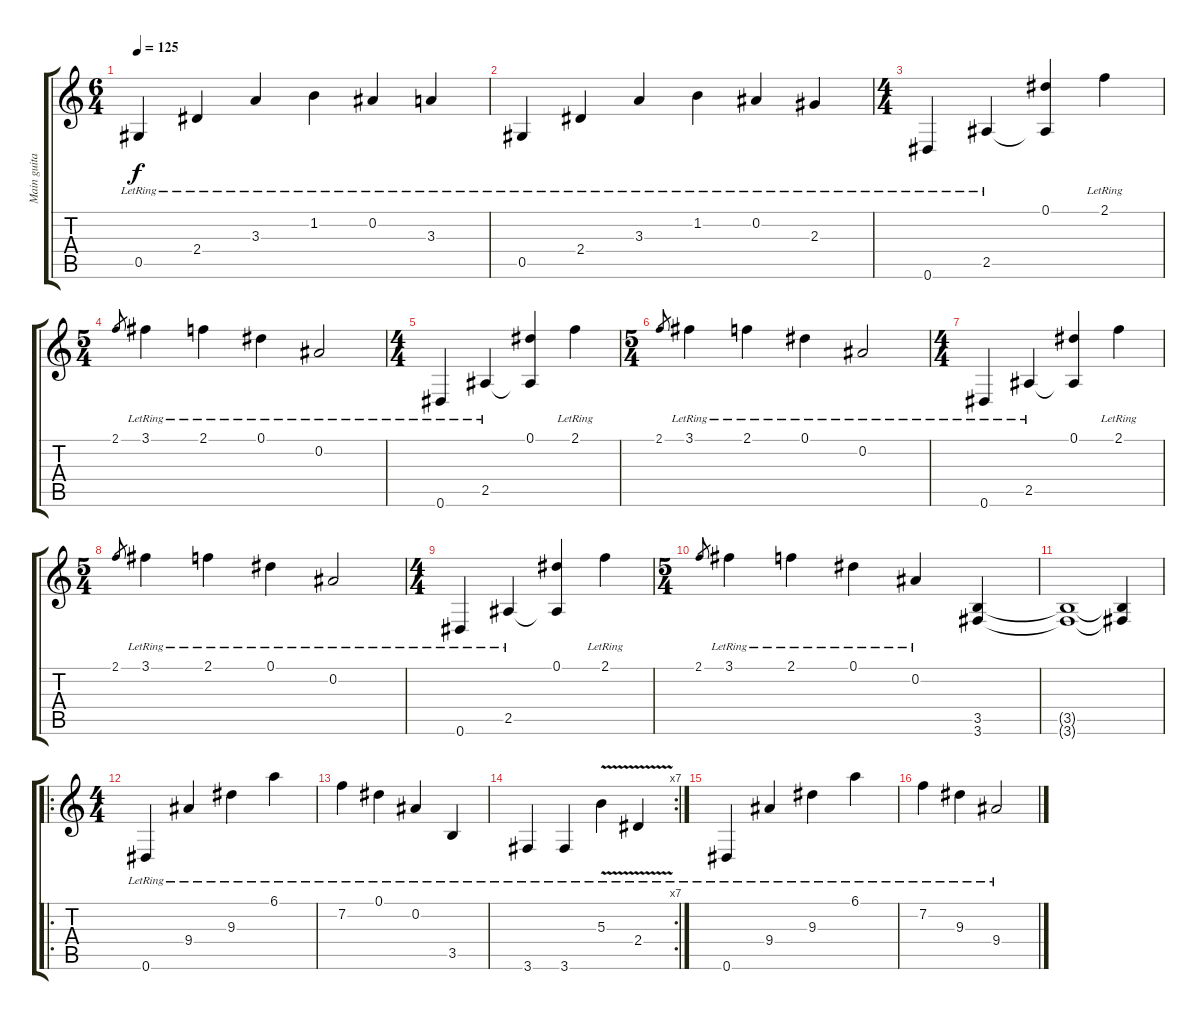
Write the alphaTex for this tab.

\track ("Main guitar" "Main guita") {instrument distortionguitar}
\staff {score tabs}
\tuning (Eb4 Bb3 Gb3 Db3 Ab2 Eb2) {hide}
\ts (6 4)
\tempo 125
\clef g2
\ks c
0.5{lr}.4{dy f} 2.4{lr}.4 3.3{lr}.4 1.2{lr}.4 0.2{lr}.4 3.3{lr}.4 |
0.5{lr}.4 2.4{lr}.4 3.3{lr}.4 1.2{lr}.4 0.2{lr}.4 2.3{lr}.4 |
\ts (4 4)
0.6{lr}.4 2.5{lr}.4 (0.1 2.5{t}).4 2.1{lr}.4 |
\ts (5 4)
2.1.8{gr} 3.1{lr}.4 2.1{lr}.4 0.1{lr}.4 0.2{lr}.2 |
\ts (4 4)
0.6{lr}.4 2.5{lr}.4 (0.1 2.5{t}).4 2.1{lr}.4 |
\ts (5 4)
2.1.8{gr} 3.1{lr}.4 2.1{lr}.4 0.1{lr}.4 0.2{lr}.2 |
\ts (4 4)
0.6{lr}.4 2.5{lr}.4 (0.1 2.5{t}).4 2.1{lr}.4 |
\ts (5 4)
2.1.8{gr} 3.1{lr}.4 2.1{lr}.4 0.1{lr}.4 0.2{lr}.2 |
\ts (4 4)
0.6{lr}.4 2.5{lr}.4 (0.1 2.5{t}).4 2.1{lr}.4 |
\ts (5 4)
2.1.8{gr} 3.1{lr}.4 2.1{lr}.4 0.1{lr}.4 0.2{lr}.4 (3.5 3.6).4 |
(3.5{t} 3.6{t}).1 (3.5{t} 3.6{t}).4 |
\ro
\ts (4 4)
0.6{lr}.4 9.4{lr}.4 9.3{lr}.4 6.1{lr}.4 |
7.2{lr}.4 0.1{lr}.4 0.2{lr}.4 3.5{lr}.4 |
\rc 7
3.6{lr}.4 3.6{lr}.4 5.3{v lr}.4 2.4{v lr}.4 |
0.6{lr}.4 9.4{lr}.4 9.3{lr}.4 6.1{lr}.4 |
7.2{lr}.4 9.3{lr}.4 9.4{lr}.2
